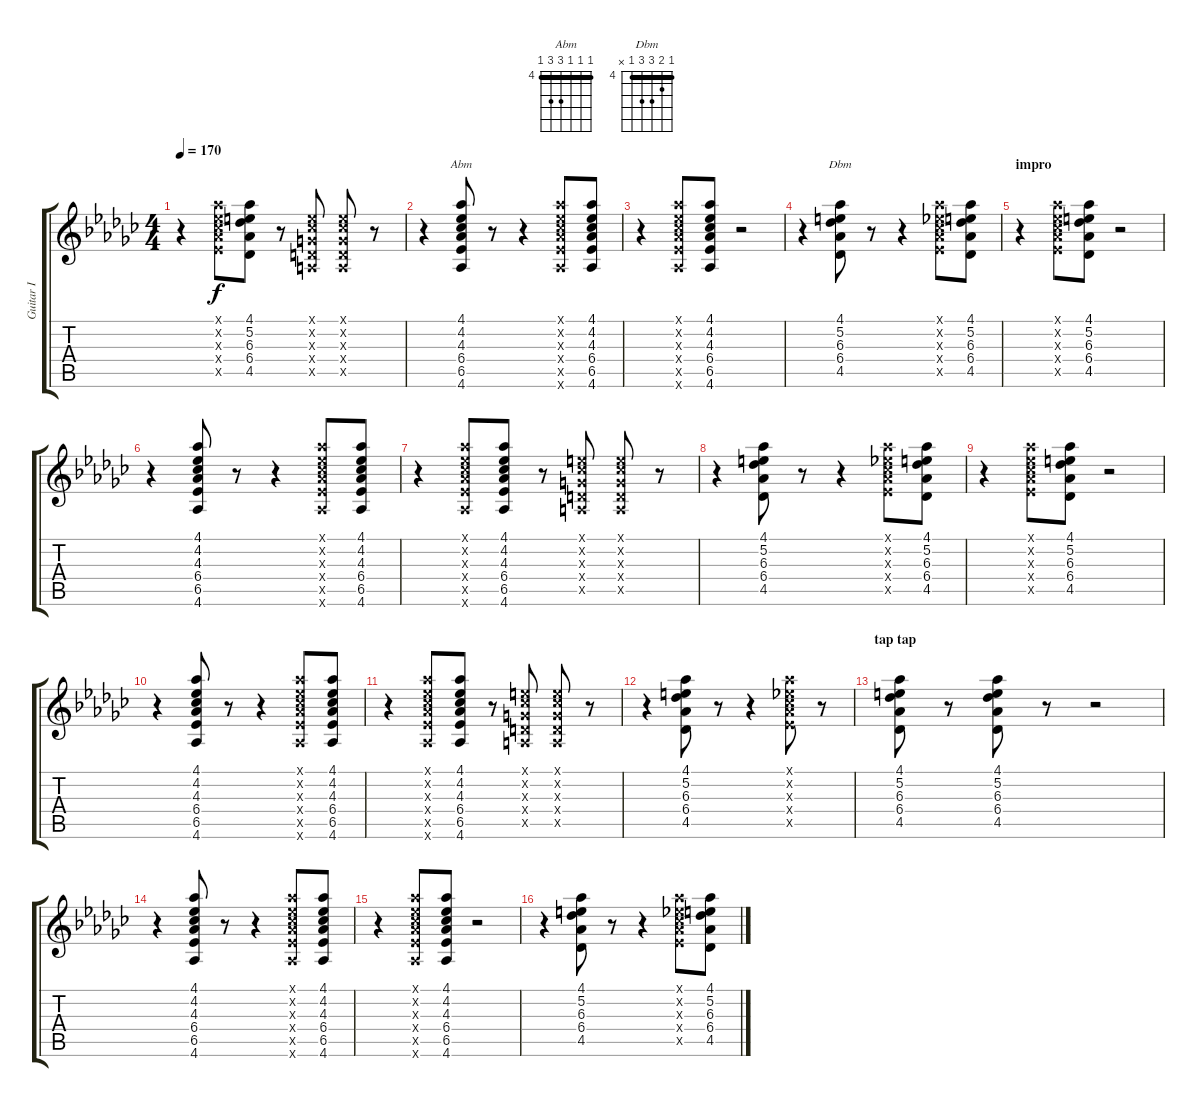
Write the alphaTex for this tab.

\track ("Guitar I" "Guitar I") {instrument acousticguitarnylon}
\staff {score tabs}
\tuning (E4 B3 G3 D3 A2 E2) {hide}
\chord ("Abm" 4 4 4 6 6 4) {firstfret 4 barre 4}
\chord ("Dbm" 4 5 6 6 4 x) {firstfret 4 barre 4}
\ts (4 4)
\tempo 170
\clef g2
\ks ebminor
r.4{dy f} (4.1{x} 4.2{x} 4.3{x} 6.4{x} 6.5{x}).8 (4.1 5.2 6.3 6.4 4.5).8 r.8 (0.1{x} 0.2{x} 0.3{x} 0.4{x} 0.5{x}).8 (0.1{x} 0.2{x} 0.3{x} 0.4{x} 0.5{x}).8 r.8 |
r.4 (4.1 4.2 4.3 6.4 6.5 4.6).8{ch "Abm"} r.8 r.4 (4.1{x} 4.2{x} 4.3{x} 6.4{x} 6.5{x} 4.6{x}).8 (4.1 4.2 4.3 6.4 6.5 4.6).8 |
r.4 (4.1{x} 4.2{x} 4.3{x} 6.4{x} 6.5{x} 4.6{x}).8 (4.1 4.2 4.3 6.4 6.5 4.6).8 r.2 |
r.4 (4.1 5.2 6.3 6.4 4.5).8{ch "Dbm"} r.8 r.4 (4.1{x} 4.2{x} 4.3{x} 6.4{x} 6.5{x}).8 (4.1 5.2 6.3 6.4 4.5).8 |
\section ("" "impro")
r.4 (4.1{x} 4.2{x} 4.3{x} 6.4{x} 6.5{x}).8 (4.1 5.2 6.3 6.4 4.5).8 r.2 |
r.4 (4.1 4.2 4.3 6.4 6.5 4.6).8 r.8 r.4 (4.1{x} 4.2{x} 4.3{x} 6.4{x} 6.5{x} 4.6{x}).8 (4.1 4.2 4.3 6.4 6.5 4.6).8 |
r.4 (4.1{x} 4.2{x} 4.3{x} 6.4{x} 6.5{x} 4.6{x}).8 (4.1 4.2 4.3 6.4 6.5 4.6).8 r.8 (0.1{x} 0.2{x} 0.3{x} 0.4{x} 0.5{x}).8 (0.1{x} 0.2{x} 0.3{x} 0.4{x} 0.5{x}).8 r.8 |
r.4 (4.1 5.2 6.3 6.4 4.5).8 r.8 r.4 (4.1{x} 4.2{x} 4.3{x} 6.4{x} 6.5{x}).8 (4.1 5.2 6.3 6.4 4.5).8 |
r.4 (4.1{x} 4.2{x} 4.3{x} 6.4{x} 6.5{x}).8 (4.1 5.2 6.3 6.4 4.5).8 r.2 |
r.4 (4.1 4.2 4.3 6.4 6.5 4.6).8 r.8 r.4 (4.1{x} 4.2{x} 4.3{x} 6.4{x} 6.5{x} 4.6{x}).8 (4.1 4.2 4.3 6.4 6.5 4.6).8 |
r.4 (4.1{x} 4.2{x} 4.3{x} 6.4{x} 6.5{x} 4.6{x}).8 (4.1 4.2 4.3 6.4 6.5 4.6).8 r.8 (0.1{x} 0.2{x} 0.3{x} 0.4{x} 0.5{x}).8 (0.1{x} 0.2{x} 0.3{x} 0.4{x} 0.5{x}).8 r.8 |
r.4 (4.1 5.2 6.3 6.4 4.5).8 r.8 r.4 (4.1{x} 4.2{x} 4.3{x} 6.4{x} 6.5{x}).8 r.8 |
\section ("" "tap tap")
(4.1 5.2 6.3 6.4 4.5).8 r.8 (4.1 5.2 6.3 6.4 4.5).8 r.8 r.2 |
r.4 (4.1 4.2 4.3 6.4 6.5 4.6).8 r.8 r.4 (4.1{x} 4.2{x} 4.3{x} 6.4{x} 6.5{x} 4.6{x}).8 (4.1 4.2 4.3 6.4 6.5 4.6).8 |
r.4 (4.1{x} 4.2{x} 4.3{x} 6.4{x} 6.5{x} 4.6{x}).8 (4.1 4.2 4.3 6.4 6.5 4.6).8 r.2 |
r.4 (4.1 5.2 6.3 6.4 4.5).8 r.8 r.4 (4.1{x} 4.2{x} 4.3{x} 6.4{x} 6.5{x}).8 (4.1 5.2 6.3 6.4 4.5).8
